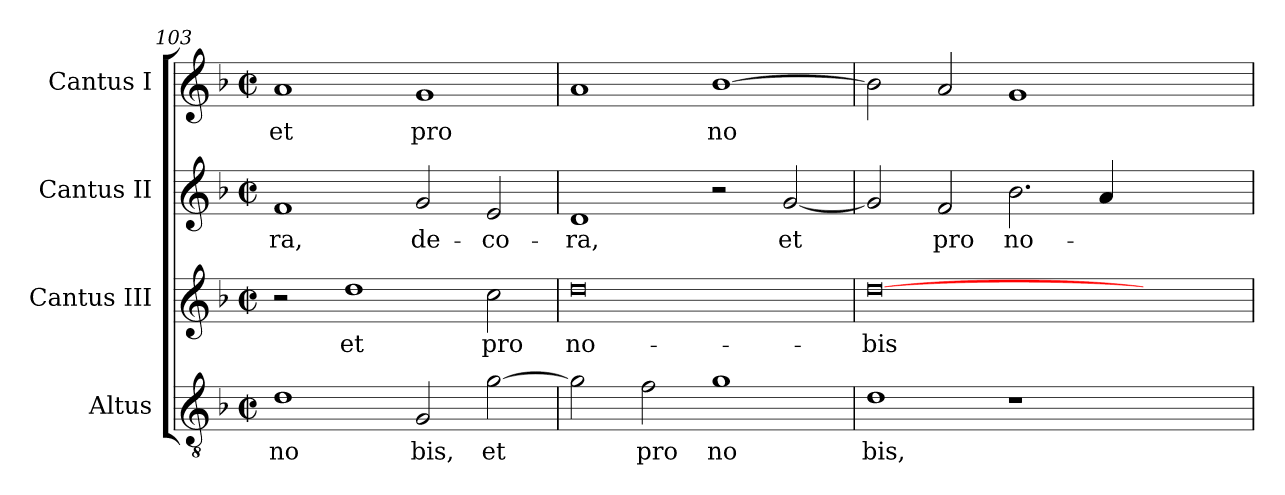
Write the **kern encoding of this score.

**kern	**text	**kern	**text	**kern	**text	**kern	**text
*part4	*part4	*part3	*part3	*part2	*part2	*part1	*part1
*staff4	*staff4	*staff3	*staff3	*staff2	*staff2	*staff1	*staff1
*I"Altus	*	*I"Cantus III	*	*I"Cantus II	*	*I"Cantus I	*
*clefGv2	*	*clefG2	*	*clefG2	*	*clefG2	*
*k[b-]	*	*k[b-]	*	*k[b-]	*	*k[b-]	*
*F:	*	*F:	*	*F:	*	*F:	*
*M2/2	*	*M2/2	*	*M2/2	*	*M2/2	*
*met(c|)	*	*met(c|)	*	*met(c|)	*	*met(c|)	*
=103	=103	=103	=103	=103	=103	=103	=103
!	!LO:LY:b:cj	!	!	!	!LO:LY:b:cj	!	!LO:LY:b:cj
1d	no	2r	.	1f	-ra,	1a	et
!	!	!	!LO:LY:b:cj	!	!	!	!
.	.	1dd	et	.	.	.	.
!	!LO:LY:b:cj	!	!	!	!LO:LY:b:cj	!	!LO:LY:b:cj
2G/	bis,	.	.	2g/	de-	1g	pro
!	!LO:LY:b:cj	!	!LO:LY:b:cj	!	!LO:LY:b:cj	!	!
[>2g\	et	2cc\	pro	2e/	-co-	.	.
=104	=104	=104	=104	=104	=104	=104	=104
!	!	!	!LO:LY:b:cj	!	!LO:LY:b:cj	!	!
2g\]	.	0dd	no-	1d	-ra,	1a	.
!	!LO:LY:b:cj	!	!	!	!	!	!
2f\	pro	.	.	.	.	.	.
!	!LO:LY:b:cj	!	!	!	!	!	!LO:LY:b:cj
1g	no	.	.	2r	.	[>1b-	no
!	!	!	!	!	!LO:LY:b:cj	!	!
.	.	.	.	[<2g/	et	.	.
=105	=105	=105	=105	=105	=105	=105	=105
!	!LO:LY:b:cj	!	!LO:LY:b:cj	!	!	!	!
1d	bis,	[>0dd	-bis	2g/]	.	2b-\]	.
!	!	!	!	!	!LO:LY:b:cj	!	!
.	.	.	.	2f/	pro	2a/	.
!LO:N:vis=1	!	!	!	!	!LO:LY:b:cj	!	!
0r	.	.	.	2.b-\	no-	1g	.
.	.	.	.	4a/	.	.	.
.	.	1ryy	.	1ryy	.	1ryy	.
=	=	=	=	=	=	=	=
*-	*-	*-	*-	*-	*-	*-	*-
